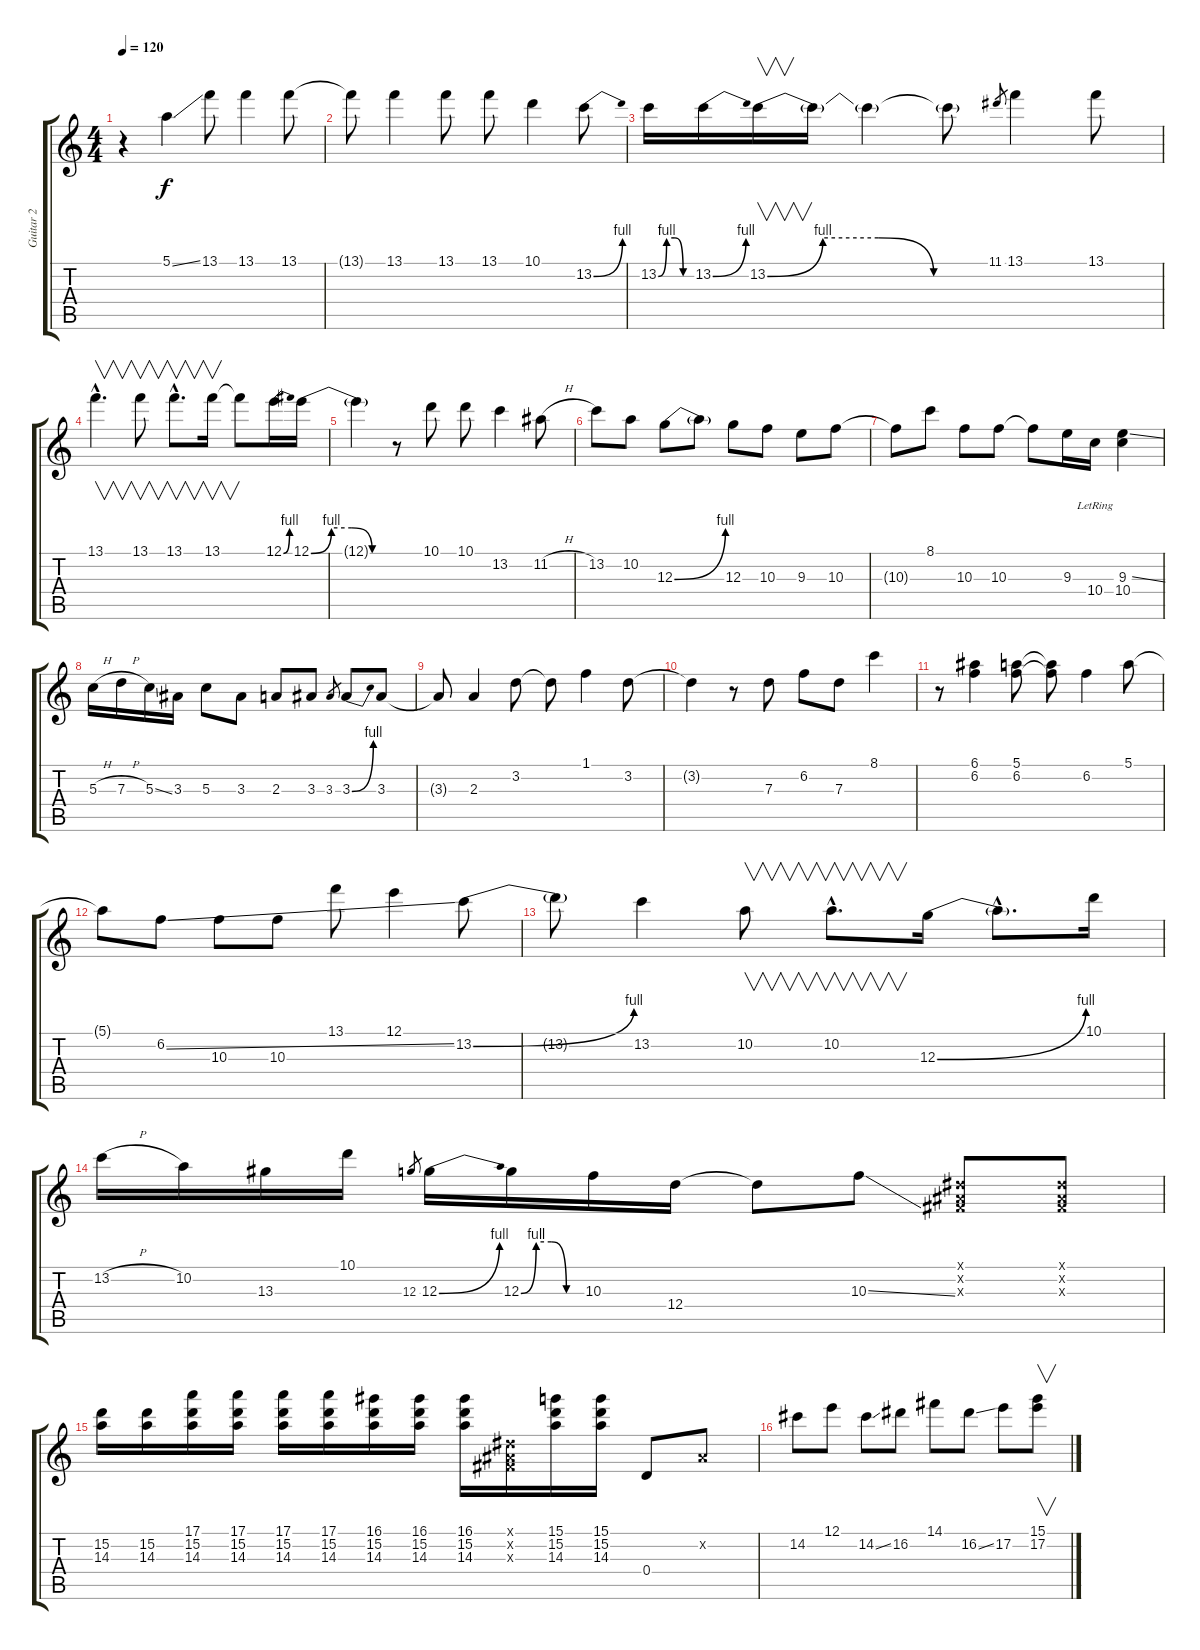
\track ("Guitar 2" "Guitar 2") {instrument distortionguitar}
\staff {score tabs}
\tuning (E4 B3 G3 D3 A2 E2) {hide}
\ts (4 4)
\tempo 120
\clef g2
\ks c
r.4{dy f} 5.1{ss}.4 13.1.8 13.1.4 13.1.8 |
13.1{t}.8 13.1.4 13.1.8 13.1.8 10.1.4 13.2{be (bend 0 0 60 4)}.8 |
13.2{be (custom 0 0 15 4 30 4 45 0 60 0)}.16 13.2{be (bend 0 0 60 4)}.16 13.2{be (custom 0 0 15 4 30 4 45 0 60 0)}.16{v} 13.2{t}.16 13.2{t}.4 13.2{t}.8 11.1.8{gr} 13.1.4 13.1.8 |
13.1{hac}.4{v d} 13.1.8{v} 13.1{hac}.8{v d} 13.1.16{v} 13.1{t}.8 12.1{be (bend 0 0 60 4)}.16 12.1{be (custom 0 0 15 4 30 4 45 0 60 0)}.16 |
12.1{t}.4 r.8 10.1.8 10.1.8 13.2.4 11.2{h}.8 |
13.2.8 10.2.8 12.3{be (bend 0 0 60 4)}.8 12.3{t}.8 12.3.8 10.3.8 9.3.8 10.3.8 |
10.3{t}.8 8.1.8 10.3.8 10.3.8 10.3{t}.8 9.3.16 10.4{lr}.16 (9.3{ss} 10.4).4 |
5.3{h}.16 7.3{h}.16 5.3{ss}.16 3.3.16 5.3.8 3.3.8 2.3.8 3.3.8 3.3.8{gr} 3.3{be (bend 0 0 60 4)}.8 3.3.8 |
3.3{t}.8 2.3.4 3.2.8 3.2{t}.8 1.1.4 3.2.8 |
3.2{t}.4 r.8 7.3.8 6.2.8 7.3.8 8.1.4 |
r.8 (6.1 6.2).4 (5.1 6.2).8 (5.1{t} 6.2{t}).8 6.2.4 5.1.8 |
5.1{t}.8 6.2{ss}.8 10.3.8 10.3.8 13.1.8 12.1.4 13.2{be (bend 0 0 60 4)}.8 |
13.2{t}.8 13.2.4 10.2.8{v} 10.2{hac}.8{v d} 12.3{be (bend 0 0 60 4)}.16 12.3{hac t}.8{d} 10.1.16 |
13.2{h}.16 10.2.16 13.3.16 10.1.16 12.3.8{gr} 12.3{be (bend 0 0 60 4)}.16 12.3{be (custom 0 0 15 4 30 4 45 0 60 0)}.16 10.3.16 12.4.16 12.4{t}.8 10.3{ss}.8 (-1.1{x} -1.2{x} -1.3{x}).8 (-1.1{x} -1.2{x} -1.3{x}).8 |
(15.2 14.3).16 (15.2 14.3).16 (17.1 15.2 14.3).16 (17.1 15.2 14.3).16 (17.1 15.2 14.3).16 (17.1 15.2 14.3).16 (16.1 15.2 14.3).16 (16.1 15.2 14.3).16 (16.1 15.2 14.3).16 (-1.1{x} -1.2{x} -1.3{x}).16 (15.1 15.2 14.3).16 (15.1 15.2 14.3).16 0.4.8 -1.2{x}.8 |
14.2.8 12.1.8 14.2{ss}.8 16.2.8 14.1.8 16.2{ss}.8 17.2.8 (15.1 17.2).8{v}
